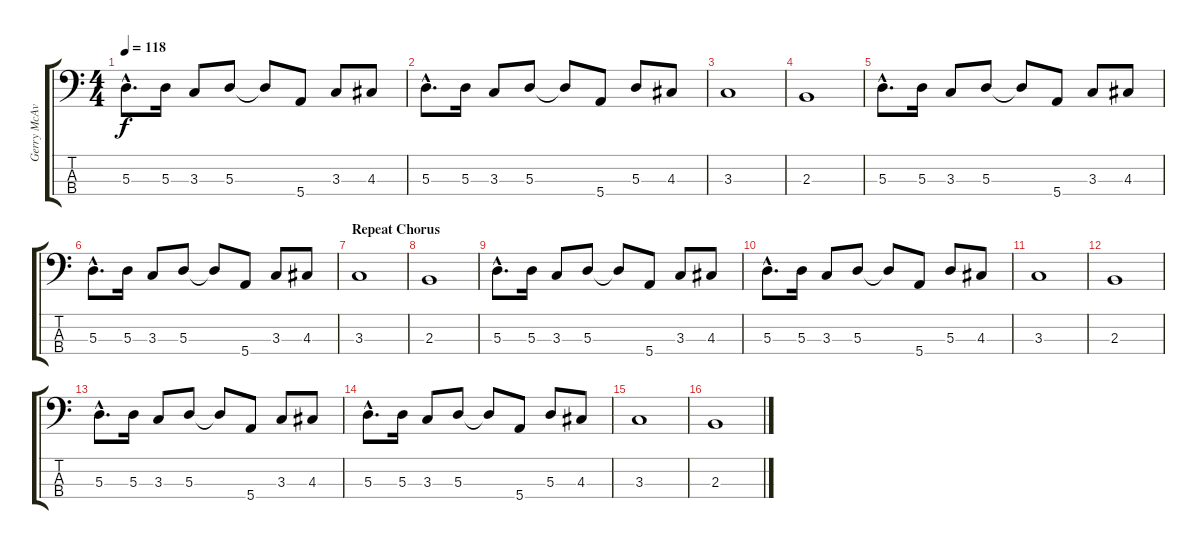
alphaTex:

\track ("Gerry McAvoy" "Gerry McAv") {instrument electricbasspick}
\staff {score tabs}
\tuning (G2 D2 A1 E1) {hide}
\ts (4 4)
\tempo 118
\clef f4
\ks c
5.3{hac}.8{d dy f} 5.3.16 3.3.8 5.3.8 5.3{t}.8 5.4.8 3.3.8 4.3.8 |
5.3{hac}.8{d} 5.3.16 3.3.8 5.3.8 5.3{t}.8 5.4.8 5.3.8 4.3.8 |
3.3.1 |
2.3.1 |
5.3{hac}.8{d} 5.3.16 3.3.8 5.3.8 5.3{t}.8 5.4.8 3.3.8 4.3.8 |
5.3{hac}.8{d} 5.3.16 3.3.8 5.3.8 5.3{t}.8 5.4.8 3.3.8 4.3.8 |
\section ("" "Repeat Chorus")
3.3.1 |
2.3.1 |
5.3{hac}.8{d} 5.3.16 3.3.8 5.3.8 5.3{t}.8 5.4.8 3.3.8 4.3.8 |
5.3{hac}.8{d} 5.3.16 3.3.8 5.3.8 5.3{t}.8 5.4.8 5.3.8 4.3.8 |
3.3.1 |
2.3.1 |
5.3{hac}.8{d} 5.3.16 3.3.8 5.3.8 5.3{t}.8 5.4.8 3.3.8 4.3.8 |
5.3{hac}.8{d} 5.3.16 3.3.8 5.3.8 5.3{t}.8 5.4.8 5.3.8 4.3.8 |
3.3.1 |
2.3.1
